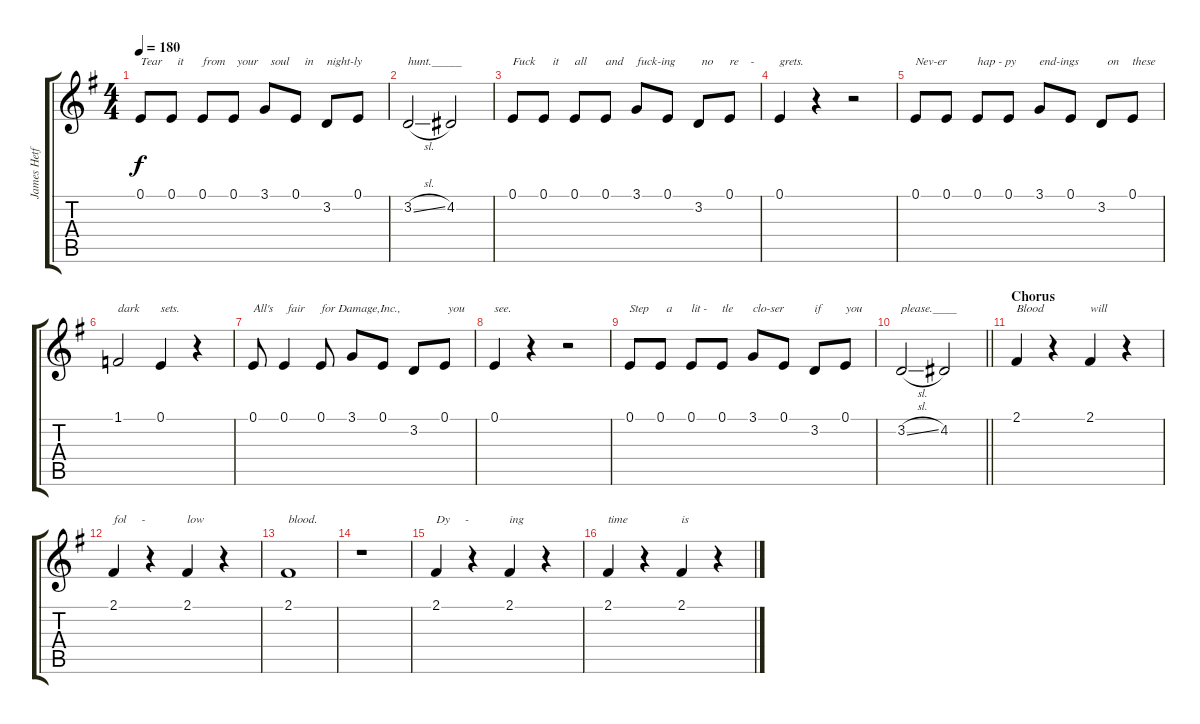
\track ("James Hetfield (vocals)" "James Hetf") {instrument baritonesax}
\staff {score tabs}
\tuning (E4 B3 G3 D3 A2 E2) {hide}
\ts (4 4)
\tempo 180
\clef g2
\ks eminor
0.1.8{txt "Tear" dy f} 0.1.8{txt "  it"} 0.1.8{txt "from"} 0.1.8{txt " your"} 3.1.8{txt "  soul"} 0.1.8{txt "   in"} 3.2.8{txt "night-ly"} 0.1.8 |
3.2{sl}.2{txt "hunt._____"} 4.2.2 |
0.1.8{txt "Fuck"} 0.1.8{txt "   it"} 0.1.8{txt "all"} 0.1.8{txt "and"} 3.1.8{txt "fuck-ing"} 0.1.8 3.2.8{txt " no"} 0.1.8{txt "re    -"} |
0.1.4{txt "grets."} r.4 r.2 |
0.1.8{txt "Nev-er"} 0.1.8 0.1.8{txt "hap - py"} 0.1.8 3.1.8{txt "end-ings"} 0.1.8 3.2.8{txt "  on"} 0.1.8{txt "these"} |
1.1.2{txt "dark"} 0.1.4{txt "sets."} r.4 |
0.1.8{txt "All's"} 0.1.4{txt " fair"} 0.1.8{txt "for Damage,Inc.,"} 3.1.8 0.1.8 3.2.8 0.1.8{txt " you"} |
0.1.4{txt "see."} r.4 r.2 |
0.1.8{txt "Step"} 0.1.8{txt "  a"} 0.1.8{txt "lit -"} 0.1.8{txt "tle"} 3.1.8{txt "clo-ser"} 0.1.8 3.2.8{txt "if"} 0.1.8{txt "you"} |
\barLineRight lightlight
3.2{sl}.2{txt "please.____"} 4.2.2 |
\section ("" "Chorus")
2.1.4{txt "Blood"} r.4 2.1.4{txt "will"} r.4 |
2.1.4{txt "fol     -"} r.4 2.1.4{txt "low"} r.4 |
2.1.1{txt "blood."} |
r.1 |
2.1.4{txt "Dy     -"} r.4 2.1.4{txt "ing"} r.4 |
2.1.4{txt "time"} r.4 2.1.4{txt "is"} r.4
